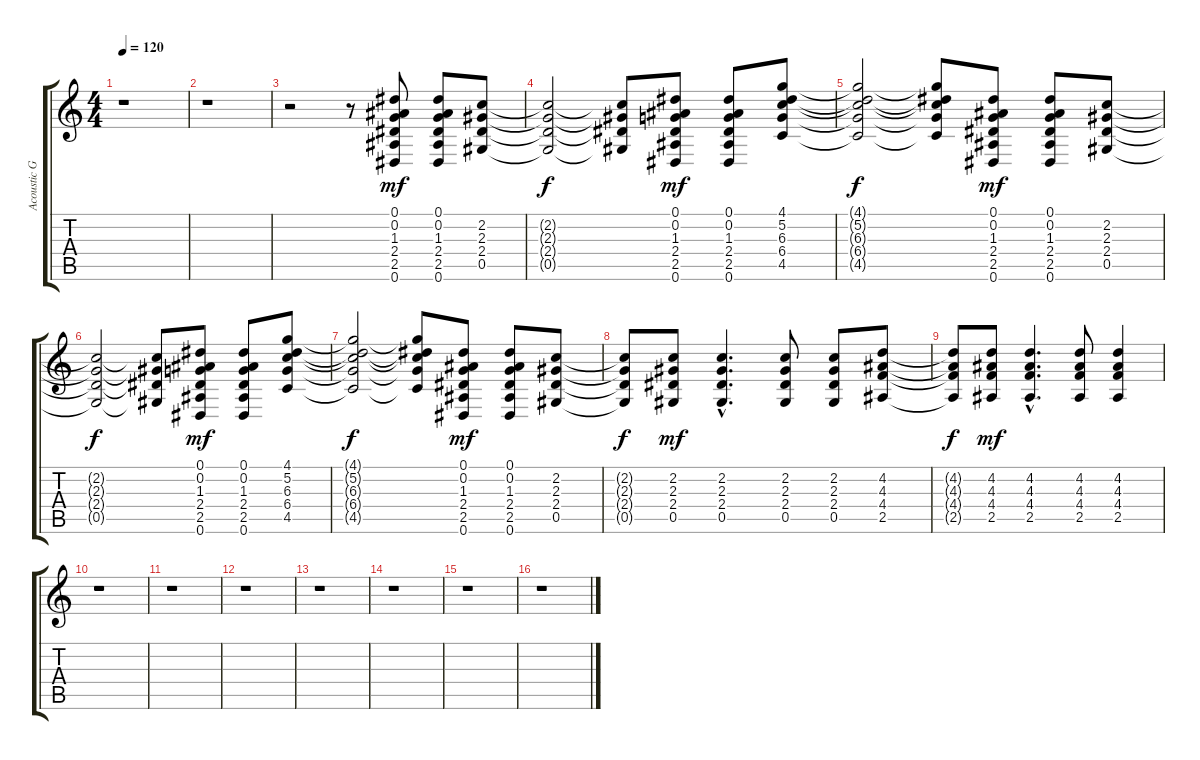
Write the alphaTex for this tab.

\track ("Acoustic Guitar" "Acoustic G") {instrument acousticguitarsteel}
\staff {score tabs}
\tuning (Eb4 Bb3 Gb3 Db3 Ab2 Eb2) {hide}
\ts (4 4)
\tempo 120
\clef g2
\ks c
r.1{dy f} |
r.1 |
r.2 r.8 (0.1 0.2 1.3 2.4 2.5 0.6).8{dy mf} (0.1 0.2 1.3 2.4 2.5 0.6).8 (2.2 2.3 2.4 0.5).8 |
(2.2{t} 2.3{t} 2.4{t} 0.5{t}).2{dy f} (2.2{t} 2.3{t} 2.4{t} 0.5{t}).8 (0.1 0.2 1.3 2.4 2.5 0.6).8{dy mf} (0.1 0.2 1.3 2.4 2.5 0.6).8 (4.1 5.2 6.3 6.4 4.5).8 |
(4.1{t} 5.2{t} 6.3{t} 6.4{t} 4.5{t}).2{dy f} (4.1{t} 5.2{t} 6.3{t} 6.4{t} 4.5{t}).8 (0.1 0.2 1.3 2.4 2.5 0.6).8{dy mf} (0.1 0.2 1.3 2.4 2.5 0.6).8 (2.2 2.3 2.4 0.5).8 |
(2.2{t} 2.3{t} 2.4{t} 0.5{t}).2{dy f} (2.2{t} 2.3{t} 2.4{t} 0.5{t}).8 (0.1 0.2 1.3 2.4 2.5 0.6).8{dy mf} (0.1 0.2 1.3 2.4 2.5 0.6).8 (4.1 5.2 6.3 6.4 4.5).8 |
(4.1{t} 5.2{t} 6.3{t} 6.4{t} 4.5{t}).2{dy f} (4.1{t} 5.2{t} 6.3{t} 6.4{t} 4.5{t}).8 (0.1 0.2 1.3 2.4 2.5 0.6).8{dy mf} (0.1 0.2 1.3 2.4 2.5 0.6).8 (2.2 2.3 2.4 0.5).8 |
(2.2{t} 2.3{t} 2.4{t} 0.5{t}).8{dy f} (2.2 2.3 2.4 0.5).8{dy mf} (2.2{hac} 2.3{hac} 2.4{hac} 0.5{hac}).4{d} (2.2 2.3 2.4 0.5).8 (2.2 2.3 2.4 0.5).8 (4.2 4.3 4.4 2.5).8 |
(4.2{t} 4.3{t} 4.4{t} 2.5{t}).8{dy f} (4.2 4.3 4.4 2.5).8{dy mf} (4.2{hac} 4.3{hac} 4.4{hac} 2.5{hac}).4{d} (4.2 4.3 4.4 2.5).8 (4.2 4.3 4.4 2.5).4 |
r.1 |
r.1 |
r.1 |
r.1 |
r.1 |
r.1 |
r.1
